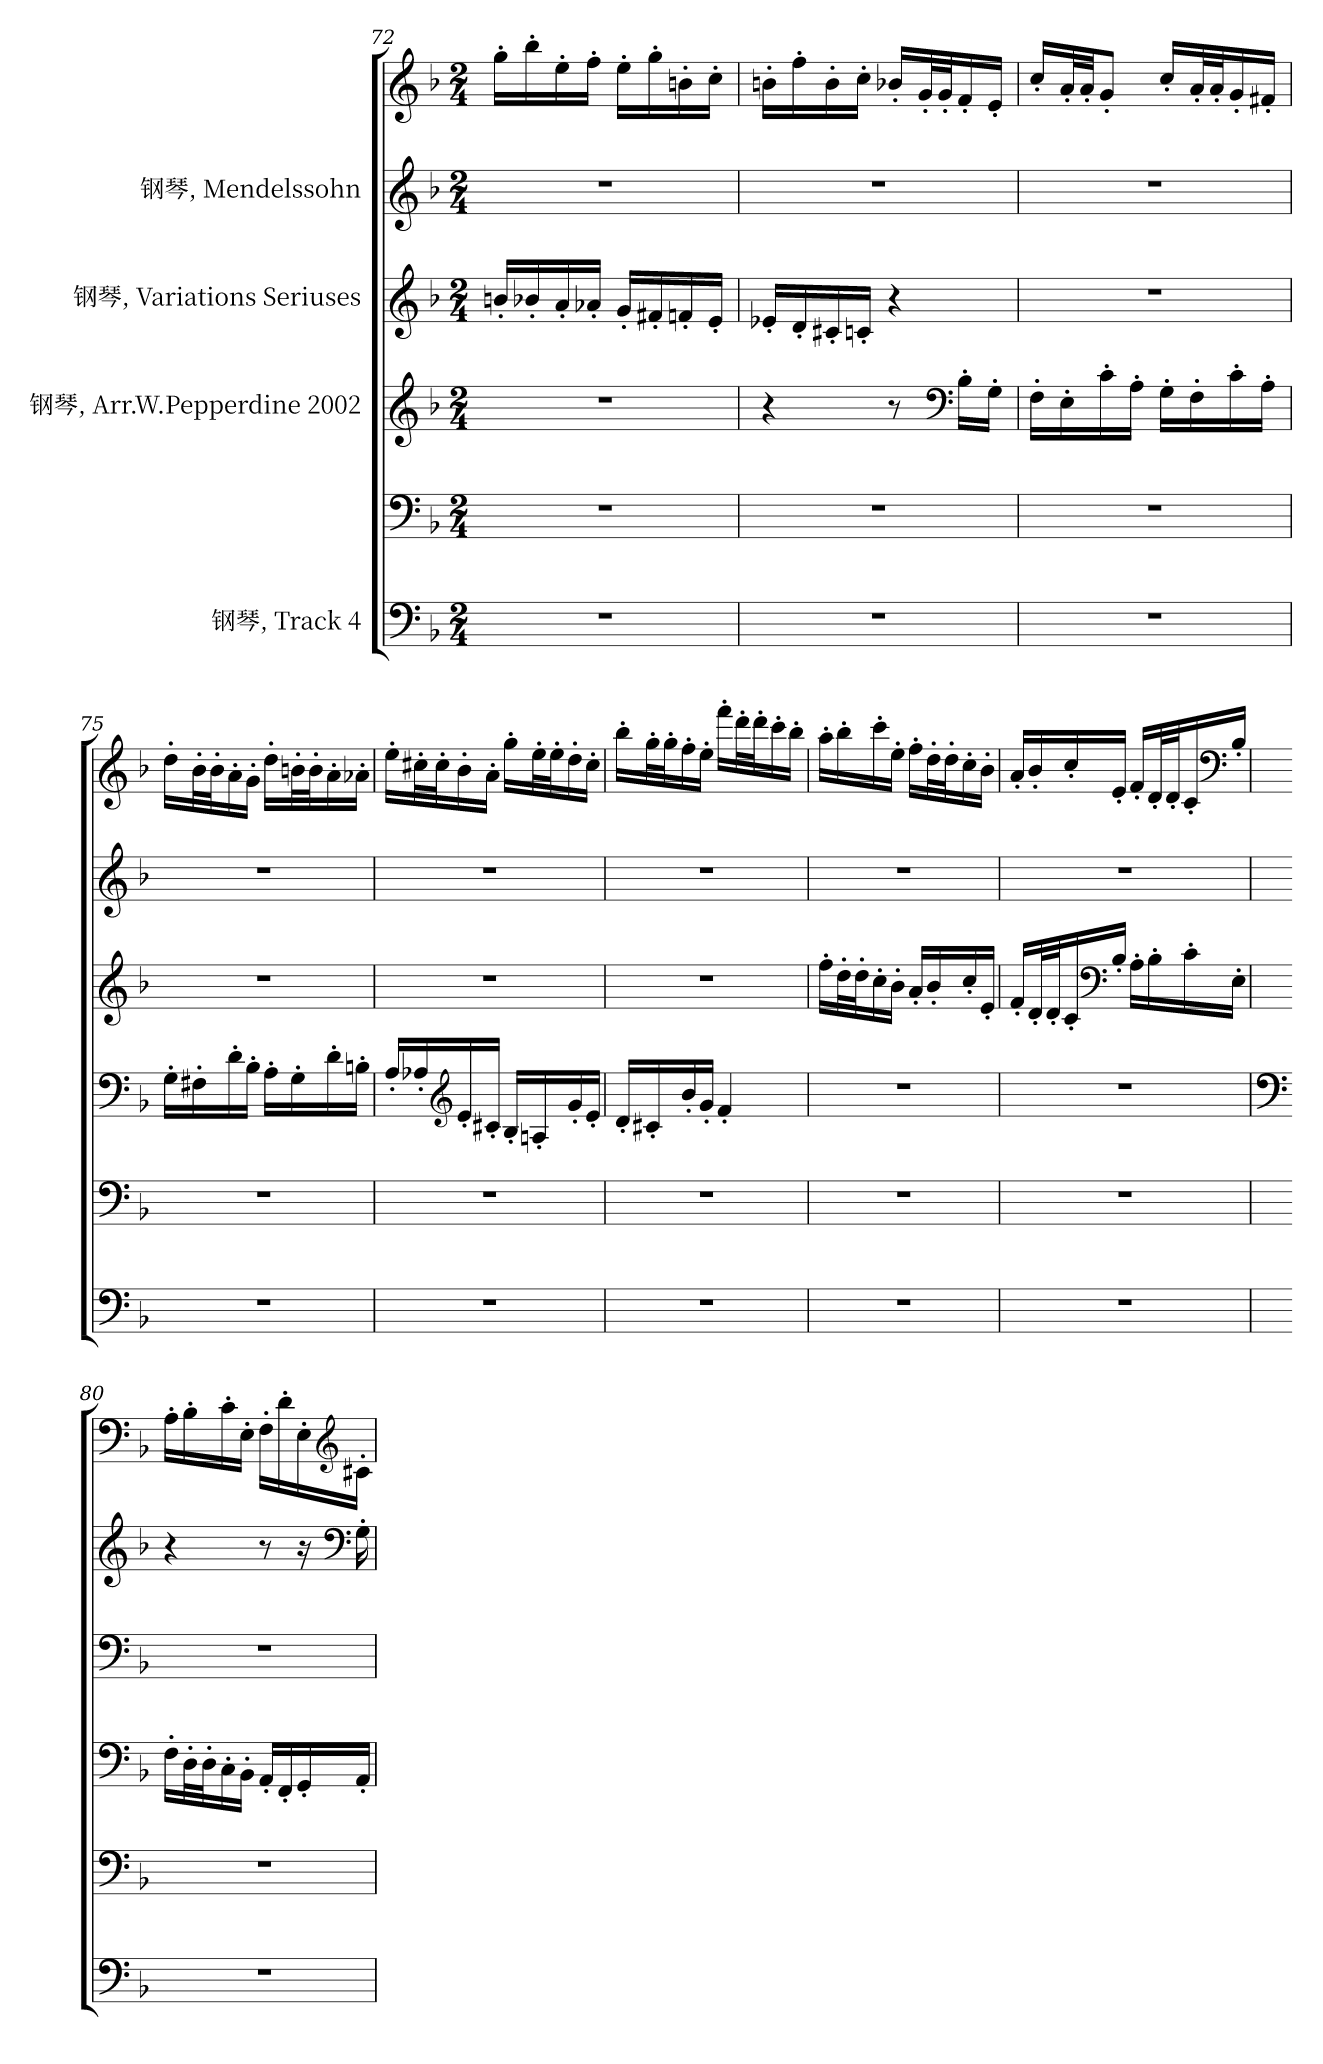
**kern	**kern	**kern	**kern	**kern	**kern
*part4	*part4	*part3	*part2	*part1	*part1
*staff6	*staff5	*staff4	*staff3	*staff2	*staff1
*I"钢琴, Track 4	*	*I"钢琴, Arr.W.Pepperdine 2002	*I"钢琴, Variations Seriuses	*I"钢琴, Mendelssohn	*
!!LO:PB:g=z
*clefF4	*clefF4	*clefG2	*clefG2	*clefG2	*clefG2
*k[b-]	*k[b-]	*k[b-]	*k[b-]	*k[b-]	*k[b-]
*M2/4	*M2/4	*M2/4	*M2/4	*M2/4	*M2/4
=72	=72	=72	=72	=72	=72
2r	2r	2r	16bn'/LL	2r	16gg'\LL
.	.	.	16b-X'/	.	16bb-'\
.	.	.	16a'/	.	16ee'\
.	.	.	16a-X'/JJ	.	16ff'\JJ
.	.	.	16g'/LL	.	16ee'\LL
.	.	.	16f#X'/	.	16gg'\
.	.	.	16fn'/	.	16bn'\
.	.	.	16e'/JJ	.	16cc'\JJ
=73	=73	=73	=73	=73	=73
2r	2r	4r	16e-X'/LL	2r	16bn'\LL
.	.	.	16d'/	.	16ff'\
.	.	.	16c#X'/	.	16b'\
.	.	.	16cn'/JJ	.	16cc'\JJ
.	.	8r	4r	.	16b-X'/LL
.	.	.	.	.	32g'/L
.	.	.	.	.	32g'/J
*	*	*clefF4	*	*	*
.	.	16B-'\LL	.	.	16f'/
.	.	16G'\JJ	.	.	16e'/JJ
=74	=74	=74	=74	=74	=74
2r	2r	16F'\LL	2r	2r	16cc'/LL
.	.	16E'\	.	.	32a'/L
.	.	.	.	.	32a'/JJ
.	.	16c'\	.	.	8g'/J
.	.	16A'\JJ	.	.	.
.	.	16G'\LL	.	.	16cc'/LL
.	.	16F'\	.	.	32a'/L
.	.	.	.	.	32a'/J
.	.	16c'\	.	.	16g'/
.	.	16A'\JJ	.	.	16f#X'/JJ
!!LO:LB:g=z
=75	=75	=75	=75	=75	=75
2r	2r	16G'\LL	2r	2r	16dd'\LL
.	.	16F#X'\	.	.	32b-'\L
.	.	.	.	.	32b-'\J
.	.	16d'\	.	.	16a'\
.	.	16B-'\JJ	.	.	16g'\JJ
.	.	16A'\LL	.	.	16dd'\LL
.	.	16G'\	.	.	32bn'\L
.	.	.	.	.	32b'\J
.	.	16d'\	.	.	16a'\
.	.	16Bn'\JJ	.	.	16a-X'\JJ
=76	=76	=76	=76	=76	=76
2r	2r	16A'/LL	2r	2r	16ee'\LL
.	.	16A-X'/	.	.	32cc#X'\L
.	.	.	.	.	32cc#'\J
*	*	*clefG2	*	*	*
.	.	16e'/	.	.	16b-'\
.	.	16c#X'/JJ	.	.	16a'\JJ
.	.	16B-'/LL	.	.	16gg'\LL
.	.	16An'/	.	.	32ee'\L
.	.	.	.	.	32ee'\J
.	.	16g'/	.	.	16dd'\
.	.	16e'/JJ	.	.	16cc#'\JJ
=77	=77	=77	=77	=77	=77
2r	2r	16d'/LL	2r	2r	16bb-'\LL
.	.	16c#X'/	.	.	32gg'\L
.	.	.	.	.	32gg'\J
.	.	16b-'/	.	.	16ff'\
.	.	16g'/JJ	.	.	16ee'\JJ
.	.	4f'/	.	.	16fff'\LL
.	.	.	.	.	32ddd'\L
.	.	.	.	.	32ddd'\J
.	.	.	.	.	16ccc'\
.	.	.	.	.	16bb-'\JJ
!!LO:PB:g=z
=78	=78	=78	=78	=78	=78
2r	2r	2r	16ff'\LL	2r	16aa'\LL
.	.	.	32dd'\L	.	16bb-'\
.	.	.	32dd'\J	.	.
.	.	.	16cc'\	.	16ccc'\
.	.	.	16b-'\JJ	.	16ee'\JJ
.	.	.	16a'/LL	.	16ff'\LL
.	.	.	16b-'/	.	32dd'\L
.	.	.	.	.	32dd'\J
.	.	.	16cc'/	.	16cc'\
.	.	.	16e'/JJ	.	16b-'\JJ
=79	=79	=79	=79	=79	=79
2r	2r	2r	16f'/LL	2r	16a'/LL
.	.	.	32d'/L	.	16b-'/
.	.	.	32d'/J	.	.
.	.	.	16c'/	.	16cc'/
*	*	*	*clefF4	*	*
.	.	.	16B-'/JJ	.	16e'/JJ
.	.	.	16A'\LL	.	16f'/LL
.	.	.	16B-'\	.	32d'/L
.	.	.	.	.	32d'/J
.	.	.	16c'\	.	16c'/
*	*	*	*	*	*clefF4
.	.	.	16E'\JJ	.	16B-'/JJ
=80	=80	=80	=80	=80	=80
*	*	*clefF4	*	*	*
2r	2r	16F'\LL	2r	4r	16A'\LL
.	.	32D'\L	.	.	16B-'\
.	.	32D'\J	.	.	.
.	.	16C'\	.	.	16c'\
.	.	16BB-'\JJ	.	.	16E'\JJ
.	.	16AA'/LL	.	8r	16F'\LL
.	.	16FF'/	.	.	16d'\
.	.	16GG'/	.	16r	16E'\
*	*	*	*	*clefF4	*clefG2
.	.	16AA'/JJ	.	16G'\	16c#X'\JJ
=	=	=	=	=	=
*-	*-	*-	*-	*-	*-
